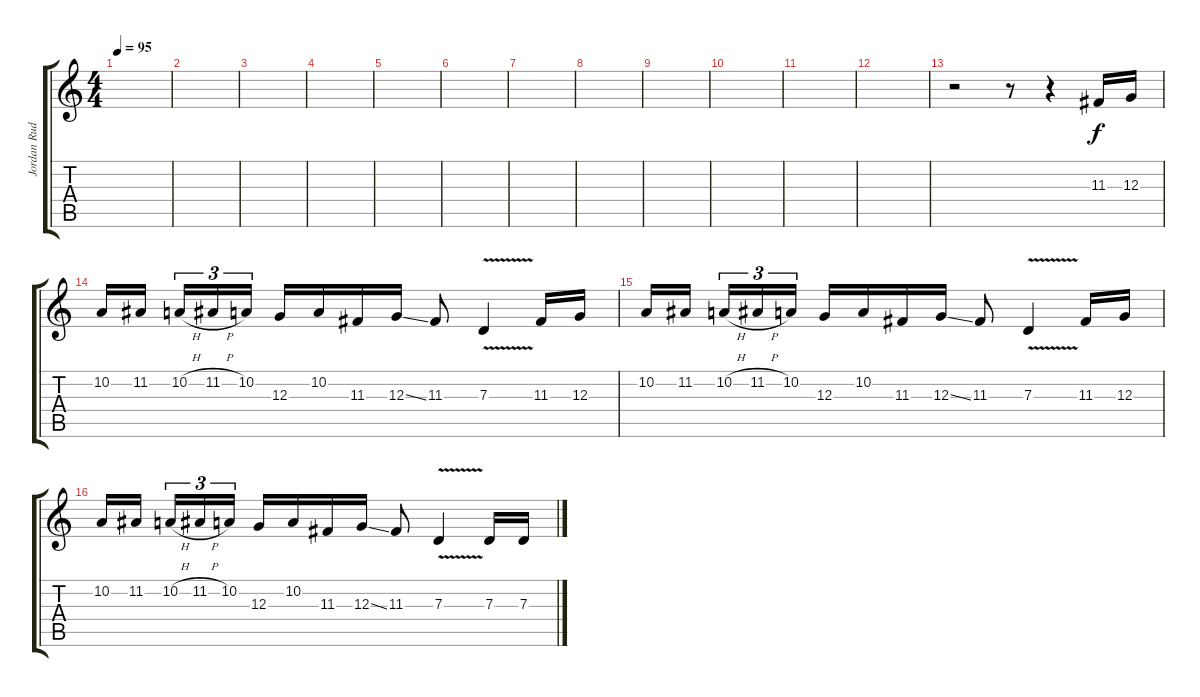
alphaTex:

\track ("Jordan Rudess" "Jordan Rud") {instrument sitar}
\staff {score tabs}
\tuning (E4 B3 G3 D3 A2 E2) {hide}
\ts (4 4)
\tempo 95
\clef g2
\ks c
|
|
|
|
|
|
|
|
|
|
|
|
r.2 r.8 r.4 11.3.16 12.3.16 |
10.2.16 11.2.16 10.2{h}.16{tu (3 2)} 11.2{h}.16{tu (3 2)} 10.2.16{tu (3 2)} 12.3.16 10.2.16 11.3.16 12.3{ss}.16 11.3.8 7.3{v}.4 11.3.16 12.3.16 |
10.2.16 11.2.16 10.2{h}.16{tu (3 2)} 11.2{h}.16{tu (3 2)} 10.2.16{tu (3 2)} 12.3.16 10.2.16 11.3.16 12.3{ss}.16 11.3.8 7.3{v}.4 11.3.16 12.3.16 |
10.2.16 11.2.16 10.2{h}.16{tu (3 2)} 11.2{h}.16{tu (3 2)} 10.2.16{tu (3 2)} 12.3.16 10.2.16 11.3.16 12.3{ss}.16 11.3.8 7.3{v}.4 7.3.16 7.3.16
